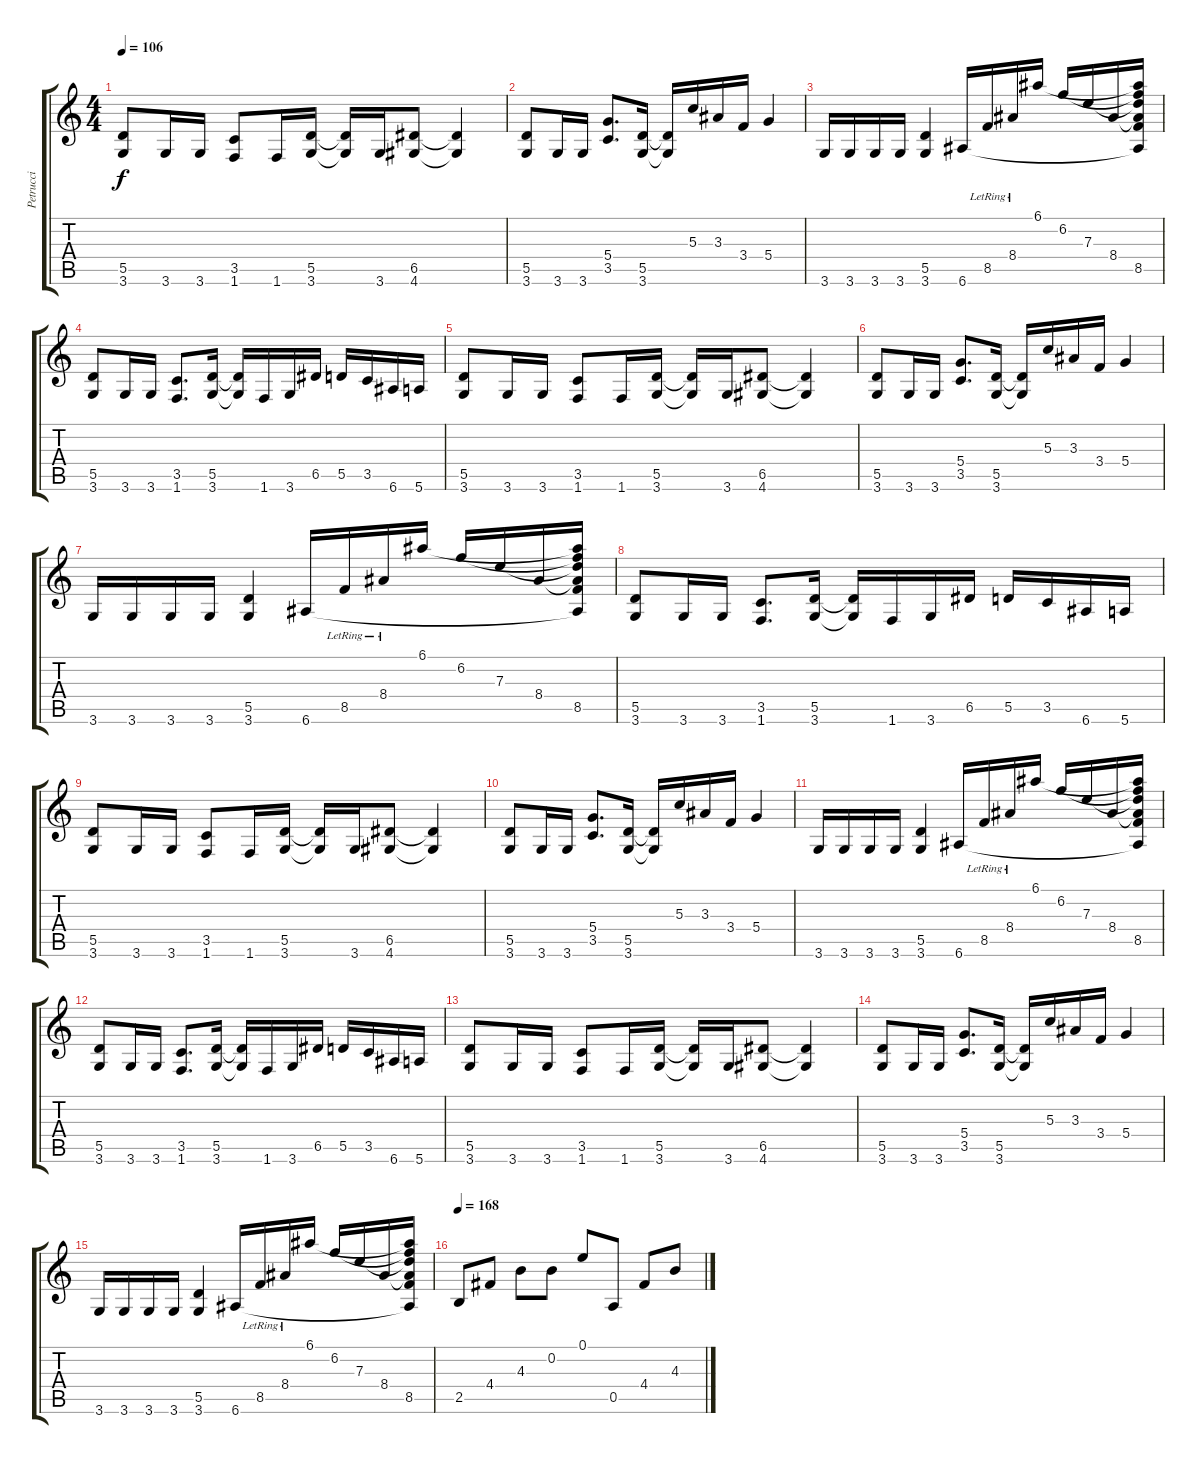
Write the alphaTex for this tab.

\track ("Petrucci" "Petrucci") {instrument distortionguitar}
\staff {score tabs}
\tuning (E4 B3 G3 D3 A2 E2) {hide}
\ts (4 4)
\tempo 106
\clef g2
\ks c
(5.5 3.6).8{dy f} 3.6.16 3.6.16 (3.5 1.6).8 1.6.16 (5.5 3.6).16 (5.5{t} 3.6{t}).16 3.6.16 (6.5 4.6).8 (6.5{t} 4.6{t}).4 |
(5.5 3.6).8 3.6.16 3.6.16 (5.4 3.5).8{d} (5.5 3.6).16 (5.5{t} 3.6{t}).16 5.3.16 3.3.16 3.4.16 5.4.4 |
3.6.16 3.6.16 3.6.16 3.6.16 (5.5 3.6).4 6.6.16 8.5{lr}.16 8.4{lr}.16 6.1.16 6.2.16 7.3.16 8.4.16 (6.1{t} 6.2{t} 7.3{t} 8.4{t} 8.5 6.6{t}).16 |
(5.5 3.6).8 3.6.16 3.6.16 (3.5 1.6).8{d} (5.5 3.6).16 (5.5{t} 3.6{t}).16 1.6.16 3.6.16 6.5.16 5.5.16 3.5.16 6.6.16 5.6.16 |
(5.5 3.6).8 3.6.16 3.6.16 (3.5 1.6).8 1.6.16 (5.5 3.6).16 (5.5{t} 3.6{t}).16 3.6.16 (6.5 4.6).8 (6.5{t} 4.6{t}).4 |
(5.5 3.6).8 3.6.16 3.6.16 (5.4 3.5).8{d} (5.5 3.6).16 (5.5{t} 3.6{t}).16 5.3.16 3.3.16 3.4.16 5.4.4 |
3.6.16 3.6.16 3.6.16 3.6.16 (5.5 3.6).4 6.6.16 8.5{lr}.16 8.4{lr}.16 6.1.16 6.2.16 7.3.16 8.4.16 (6.1{t} 6.2{t} 7.3{t} 8.4{t} 8.5 6.6{t}).16 |
(5.5 3.6).8 3.6.16 3.6.16 (3.5 1.6).8{d} (5.5 3.6).16 (5.5{t} 3.6{t}).16 1.6.16 3.6.16 6.5.16 5.5.16 3.5.16 6.6.16 5.6.16 |
(5.5 3.6).8 3.6.16 3.6.16 (3.5 1.6).8 1.6.16 (5.5 3.6).16 (5.5{t} 3.6{t}).16 3.6.16 (6.5 4.6).8 (6.5{t} 4.6{t}).4 |
(5.5 3.6).8 3.6.16 3.6.16 (5.4 3.5).8{d} (5.5 3.6).16 (5.5{t} 3.6{t}).16 5.3.16 3.3.16 3.4.16 5.4.4 |
3.6.16 3.6.16 3.6.16 3.6.16 (5.5 3.6).4 6.6.16 8.5{lr}.16 8.4{lr}.16 6.1.16 6.2.16 7.3.16 8.4.16 (6.1{t} 6.2{t} 7.3{t} 8.4{t} 8.5 6.6{t}).16 |
(5.5 3.6).8 3.6.16 3.6.16 (3.5 1.6).8{d} (5.5 3.6).16 (5.5{t} 3.6{t}).16 1.6.16 3.6.16 6.5.16 5.5.16 3.5.16 6.6.16 5.6.16 |
(5.5 3.6).8 3.6.16 3.6.16 (3.5 1.6).8 1.6.16 (5.5 3.6).16 (5.5{t} 3.6{t}).16 3.6.16 (6.5 4.6).8 (6.5{t} 4.6{t}).4 |
(5.5 3.6).8 3.6.16 3.6.16 (5.4 3.5).8{d} (5.5 3.6).16 (5.5{t} 3.6{t}).16 5.3.16 3.3.16 3.4.16 5.4.4 |
3.6.16 3.6.16 3.6.16 3.6.16 (5.5 3.6).4 6.6.16 8.5{lr}.16 8.4{lr}.16 6.1.16 6.2.16 7.3.16 8.4.16 (6.1{t} 6.2{t} 7.3{t} 8.4{t} 8.5 6.6{t}).16 |
\tempo 168
2.5.8 4.4.8 4.3.8 0.2.8 0.1.8 0.5.8 4.4.8 4.3.8
